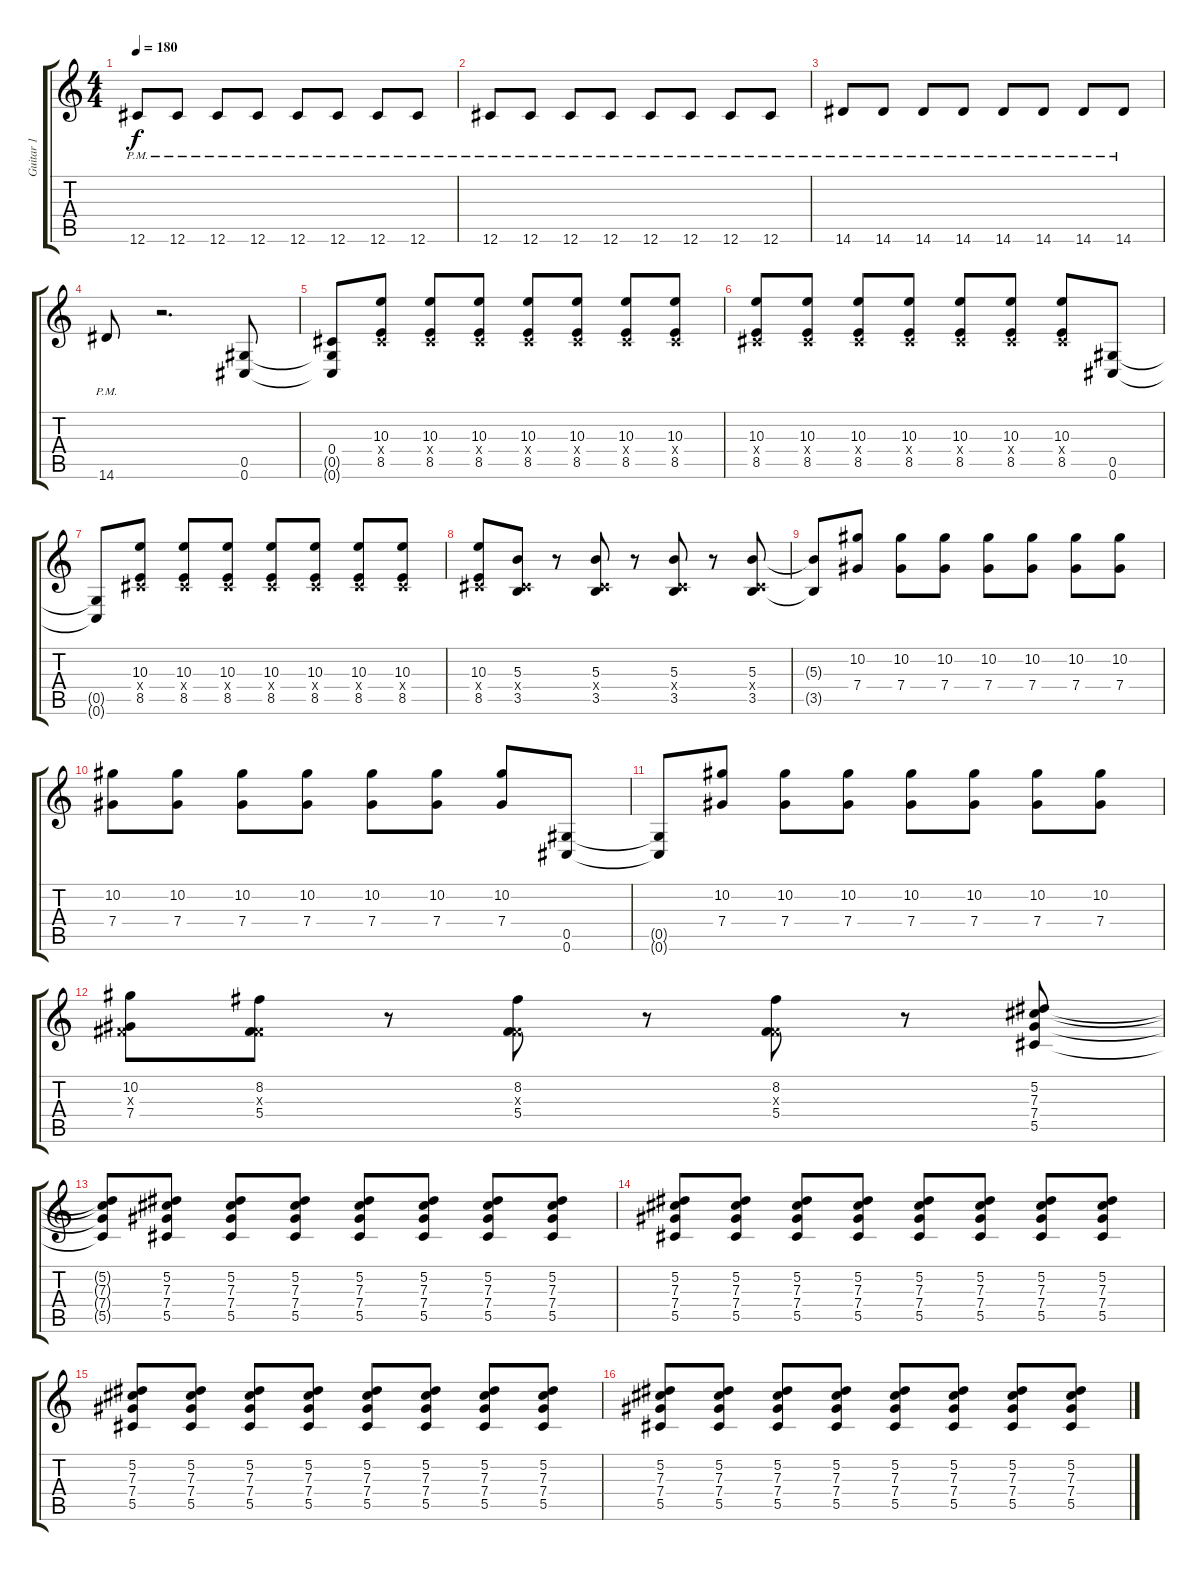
\track ("Guitar 1" "Guitar 1") {instrument distortionguitar}
\staff {score tabs}
\tuning (Eb4 Bb3 Gb3 Db3 Ab2 Db2) {hide}
\ts (4 4)
\tempo 180
\clef g2
\ks c
12.6{pm}.8{dy f} 12.6{pm}.8 12.6{pm}.8 12.6{pm}.8 12.6{pm}.8 12.6{pm}.8 12.6{pm}.8 12.6{pm}.8 |
12.6{pm}.8 12.6{pm}.8 12.6{pm}.8 12.6{pm}.8 12.6{pm}.8 12.6{pm}.8 12.6{pm}.8 12.6{pm}.8 |
14.6{pm}.8 14.6{pm}.8 14.6{pm}.8 14.6{pm}.8 14.6{pm}.8 14.6{pm}.8 14.6{pm}.8 14.6{pm}.8 |
14.6{pm}.8 r.2{d} (0.5 0.6).8{balance 8} |
(0.4 0.5{t} 0.6{t}).8 (10.3 0.4{x} 8.5).8 (10.3 0.4{x} 8.5).8 (10.3 0.4{x} 8.5).8 (10.3 0.4{x} 8.5).8 (10.3 0.4{x} 8.5).8 (10.3 0.4{x} 8.5).8 (10.3 0.4{x} 8.5).8 |
(10.3 0.4{x} 8.5).8 (10.3 0.4{x} 8.5).8 (10.3 0.4{x} 8.5).8 (10.3 0.4{x} 8.5).8 (10.3 0.4{x} 8.5).8 (10.3 0.4{x} 8.5).8 (10.3 0.4{x} 8.5).8 (0.5 0.6).8 |
(0.5{t} 0.6{t}).8 (10.3 0.4{x} 8.5).8 (10.3 0.4{x} 8.5).8 (10.3 0.4{x} 8.5).8 (10.3 0.4{x} 8.5).8 (10.3 0.4{x} 8.5).8 (10.3 0.4{x} 8.5).8 (10.3 0.4{x} 8.5).8 |
(10.3 0.4{x} 8.5).8 (5.3 0.4{x} 3.5).8 r.8 (5.3 0.4{x} 3.5).8 r.8 (5.3 0.4{x} 3.5).8 r.8 (5.3 0.4{x} 3.5).8 |
(5.3{t} 3.5{t}).8 (10.2 7.4).8 (10.2 7.4).8 (10.2 7.4).8 (10.2 7.4).8 (10.2 7.4).8 (10.2 7.4).8 (10.2 7.4).8 |
(10.2 7.4).8 (10.2 7.4).8 (10.2 7.4).8 (10.2 7.4).8 (10.2 7.4).8 (10.2 7.4).8 (10.2 7.4).8 (0.5 0.6).8 |
(0.5{t} 0.6{t}).8 (10.2 7.4).8 (10.2 7.4).8 (10.2 7.4).8 (10.2 7.4).8 (10.2 7.4).8 (10.2 7.4).8 (10.2 7.4).8 |
(10.2 0.3{x} 7.4).8 (8.2 0.3{x} 5.4).8 r.8 (8.2 0.3{x} 5.4).8 r.8 (8.2 0.3{x} 5.4).8 r.8 (5.2 7.3 7.4 5.5).8 |
(5.2{t} 7.3{t} 7.4{t} 5.5{t}).8 (5.2 7.3 7.4 5.5).8{volume 9} (5.2 7.3 7.4 5.5).8 (5.2 7.3 7.4 5.5).8 (5.2 7.3 7.4 5.5).8 (5.2 7.3 7.4 5.5).8 (5.2 7.3 7.4 5.5).8 (5.2 7.3 7.4 5.5).8 |
(5.2 7.3 7.4 5.5).8 (5.2 7.3 7.4 5.5).8 (5.2 7.3 7.4 5.5).8 (5.2 7.3 7.4 5.5).8 (5.2 7.3 7.4 5.5).8 (5.2 7.3 7.4 5.5).8 (5.2 7.3 7.4 5.5).8 (5.2 7.3 7.4 5.5).8 |
(5.2 7.3 7.4 5.5).8 (5.2 7.3 7.4 5.5).8 (5.2 7.3 7.4 5.5).8 (5.2 7.3 7.4 5.5).8 (5.2 7.3 7.4 5.5).8 (5.2 7.3 7.4 5.5).8 (5.2 7.3 7.4 5.5).8 (5.2 7.3 7.4 5.5).8 |
(5.2 7.3 7.4 5.5).8 (5.2 7.3 7.4 5.5).8 (5.2 7.3 7.4 5.5).8 (5.2 7.3 7.4 5.5).8 (5.2 7.3 7.4 5.5).8 (5.2 7.3 7.4 5.5).8 (5.2 7.3 7.4 5.5).8 (5.2 7.3 7.4 5.5).8
